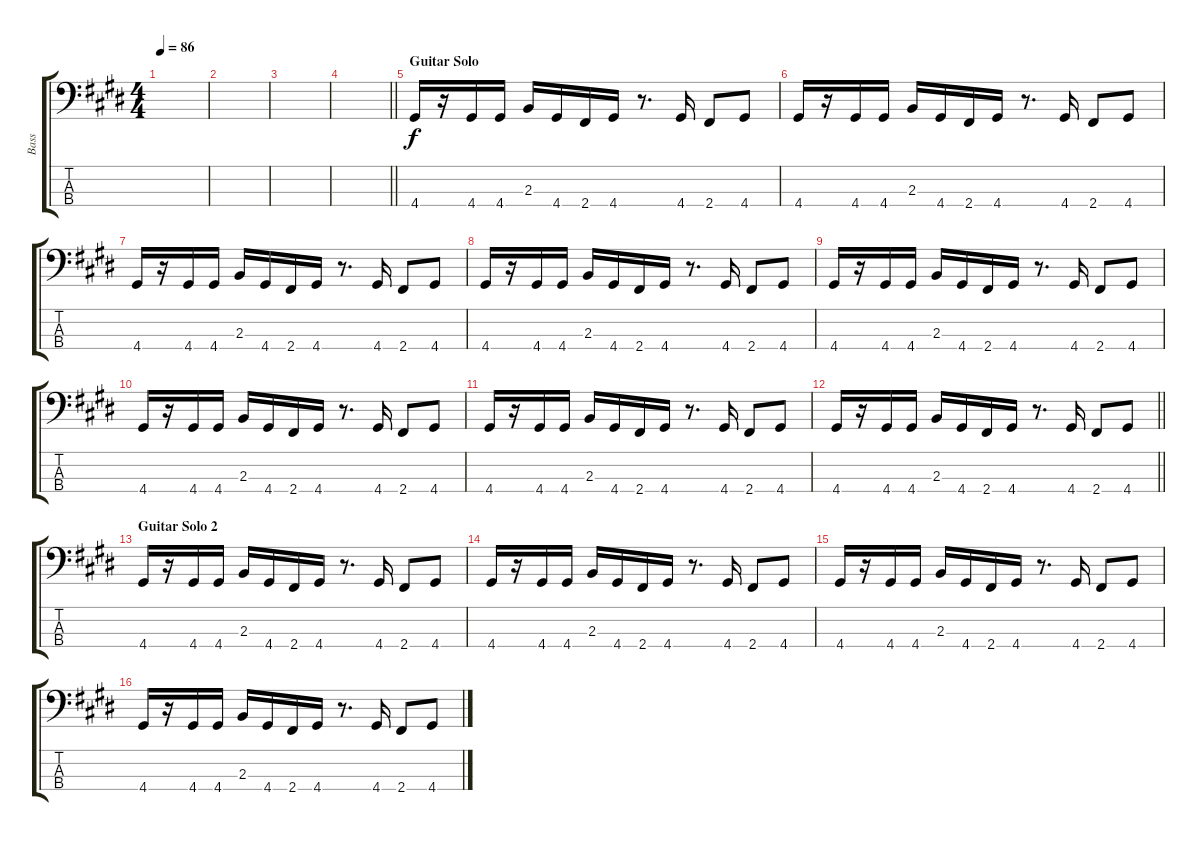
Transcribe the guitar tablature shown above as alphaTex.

\track ("Bass" "Bass") {instrument electricbassfinger}
\staff {score tabs}
\tuning (G2 D2 A1 E1) {hide}
\ts (4 4)
\tempo 86
\clef f4
\ks e
|
|
|
\barLineRight lightlight
|
\section ("" "Guitar Solo")
4.4.16 r.16 4.4.16 4.4.16 2.3.16 4.4.16 2.4.16 4.4.16 r.8{d} 4.4.16 2.4.8 4.4.8 |
4.4.16 r.16 4.4.16 4.4.16 2.3.16 4.4.16 2.4.16 4.4.16 r.8{d} 4.4.16 2.4.8 4.4.8 |
4.4.16 r.16 4.4.16 4.4.16 2.3.16 4.4.16 2.4.16 4.4.16 r.8{d} 4.4.16 2.4.8 4.4.8 |
4.4.16 r.16 4.4.16 4.4.16 2.3.16 4.4.16 2.4.16 4.4.16 r.8{d} 4.4.16 2.4.8 4.4.8 |
4.4.16 r.16 4.4.16 4.4.16 2.3.16 4.4.16 2.4.16 4.4.16 r.8{d} 4.4.16 2.4.8 4.4.8 |
4.4.16 r.16 4.4.16 4.4.16 2.3.16 4.4.16 2.4.16 4.4.16 r.8{d} 4.4.16 2.4.8 4.4.8 |
4.4.16 r.16 4.4.16 4.4.16 2.3.16 4.4.16 2.4.16 4.4.16 r.8{d} 4.4.16 2.4.8 4.4.8 |
\barLineRight lightlight
4.4.16 r.16 4.4.16 4.4.16 2.3.16 4.4.16 2.4.16 4.4.16 r.8{d} 4.4.16 2.4.8 4.4.8 |
\section ("" "Guitar Solo 2")
4.4.16 r.16 4.4.16 4.4.16 2.3.16 4.4.16 2.4.16 4.4.16 r.8{d} 4.4.16 2.4.8 4.4.8 |
4.4.16 r.16 4.4.16 4.4.16 2.3.16 4.4.16 2.4.16 4.4.16 r.8{d} 4.4.16 2.4.8 4.4.8 |
4.4.16 r.16 4.4.16 4.4.16 2.3.16 4.4.16 2.4.16 4.4.16 r.8{d} 4.4.16 2.4.8 4.4.8 |
4.4.16 r.16 4.4.16 4.4.16 2.3.16 4.4.16 2.4.16 4.4.16 r.8{d} 4.4.16 2.4.8 4.4.8
